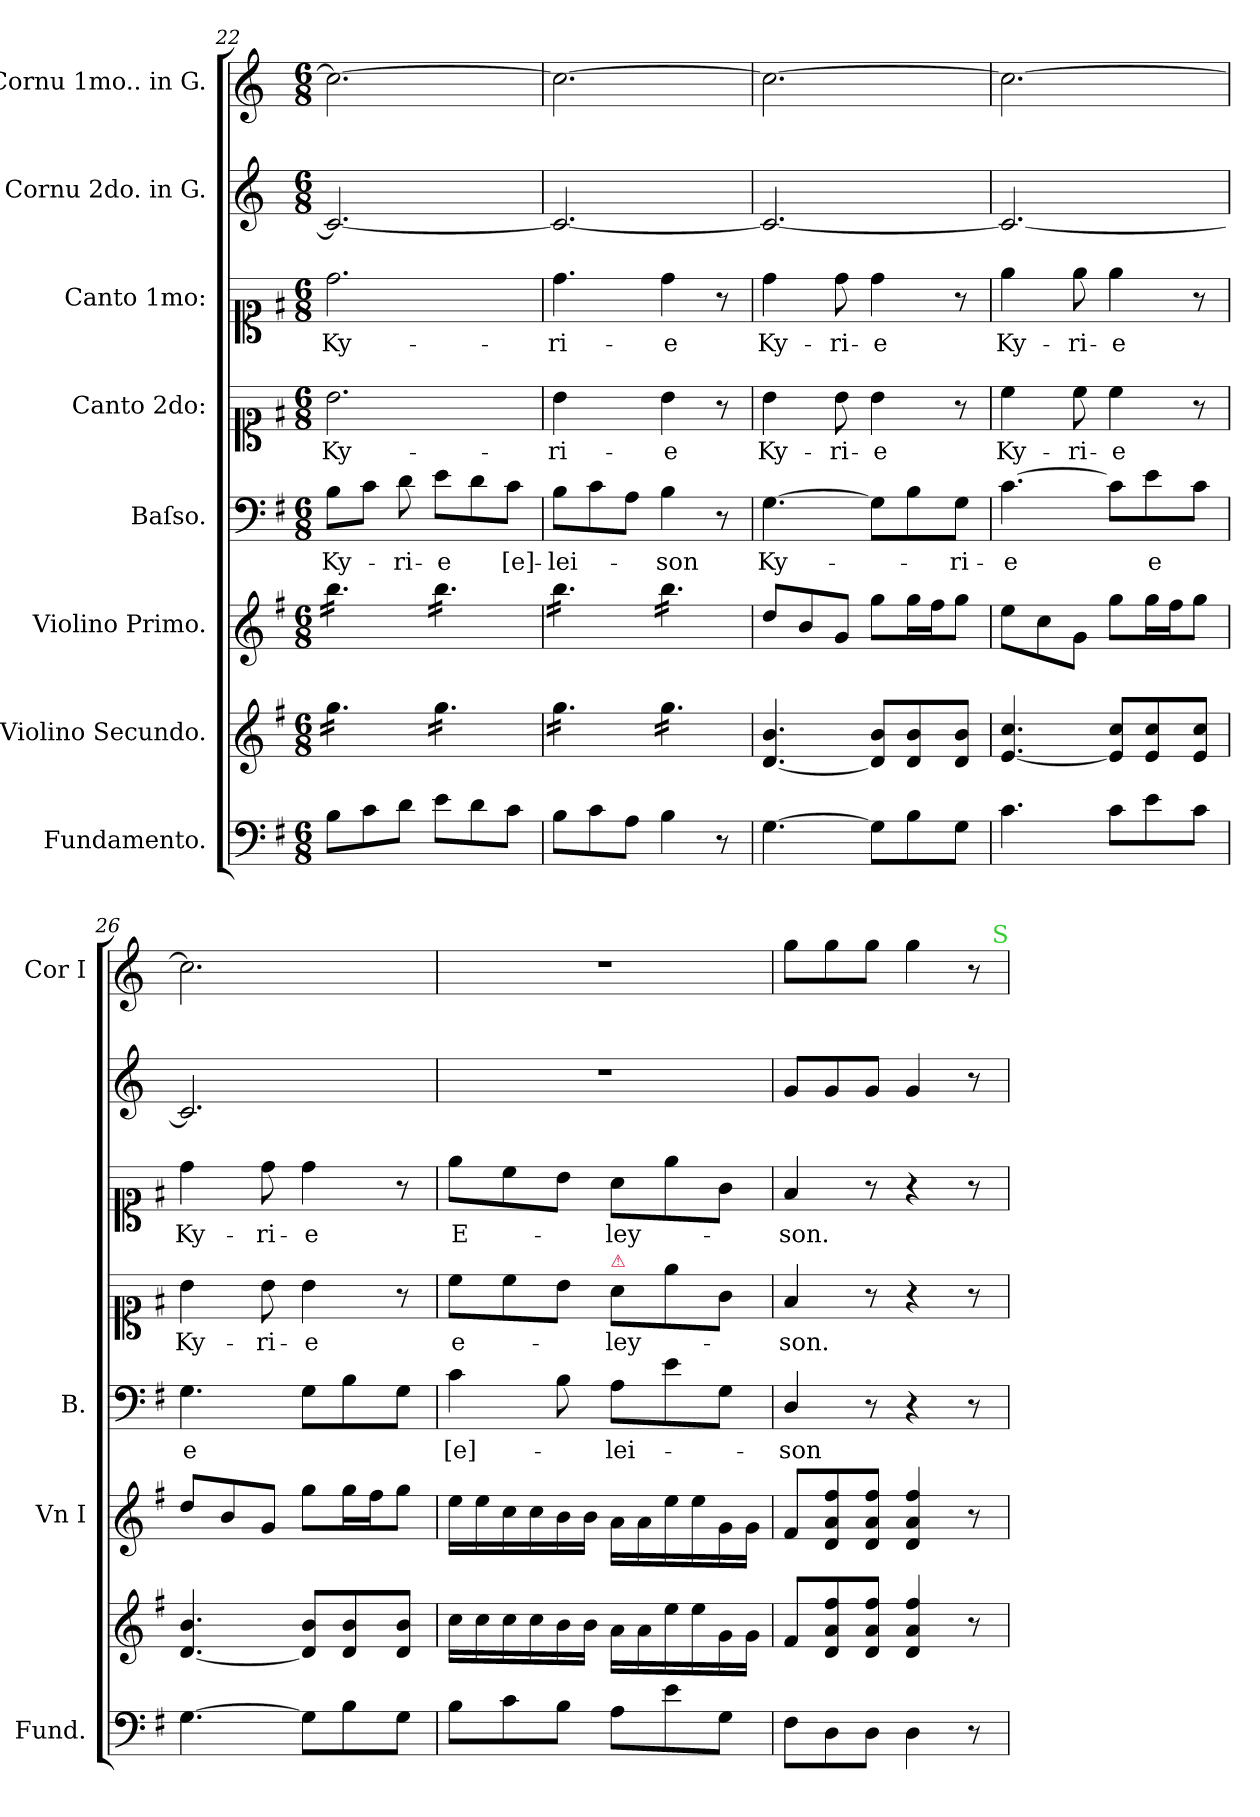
**kern	**kern	**kern	**kern	**text	**kern	**text	**kern	**text	**kern	**kern
*part8	*part7	*part6	*part5	*part5	*part4	*part4	*part3	*part3	*part2	*part1
*staff8	*staff7	*staff6	*staff5	*staff5	*staff4	*staff4	*staff3	*staff3	*staff2	*staff1
*I"Fundamento.	*I"Violino Secundo.	*I"Violino Primo.	*I"Baſso.	*	*I"Canto 2do:	*	*I"Canto 1mo:	*	*I"Cornu 2do. in G.	*I"Cornu 1mo.. in G.
*I'Fund.	*	*I'Vn I	*I'B.	*	*	*	*	*	*	*I'Cor I
*clefF4	*clefG2	*clefG2	*clefF4	*	*clefC1	*	*clefC1	*	*clefG2	*clefG2
*	*	*	*	*	*	*	*	*	*ITrd3c5	*ITrd3c5
*k[f#]	*k[f#]	*k[f#]	*k[f#]	*	*k[f#]	*	*k[f#]	*	*k[f#]	*k[f#]
*M6/8	*M6/8	*M6/8	*M6/8	*	*M6/8	*	*M6/8	*	*M6/8	*M6/8
=22	=22	=22	=22	=22	=22	=22	=22	=22	=22	=22
!	!	!	!	!	!	!LO:LY:i	!	!LO:LY:i	!	!
*	*tremolo	*	*	*	*	*	*	*	*	*
*	*	*tremolo	*	*	*	*	*	*	*	*
8B\L	16gg\LL	16bb\LL	8B\L	Ky-	2.b\	Ky-	2.dd\	Ky-	2.G/_>	2.g\_<
.	16gg\	16bb\	.	.	.	.	.	.	.	.
8c\	16gg\	16bb\	8c\J	.	.	.	.	.	.	.
.	16gg\	16bb\	.	.	.	.	.	.	.	.
8d\J	16gg\	16bb\	8d\	-ri-	.	.	.	.	.	.
.	16gg\JJ	16bb\JJ	.	.	.	.	.	.	.	.
8e\L	16gg\LL	16bb\LL	8e\L	-e	.	.	.	.	.	.
.	16gg\	16bb\	.	.	.	.	.	.	.	.
8d\	16gg\	16bb\	8d\	.	.	.	.	.	.	.
.	16gg\	16bb\	.	.	.	.	.	.	.	.
!	!	!	!	!LO:LY:i	!	!	!	!	!	!
8c\J	16gg\	16bb\	8c\J	[e]-	.	.	.	.	.	.
.	16gg\JJ	16bb\JJ	.	.	.	.	.	.	.	.
=23	=23	=23	=23	=23	=23	=23	=23	=23	=23	=23
!	!	!	!	!	!LO:N:vis=4	!LO:LY:i	!	!LO:LY:i	!	!
8B\L	16gg\LL	16bb\LL	8B\L	-lei-	4.b\	-ri-	4.dd\	-ri-	2.G/_>	2.g\_<
.	16gg\	16bb\	.	.	.	.	.	.	.	.
8c\	16gg\	16bb\	8c\	.	.	.	.	.	.	.
.	16gg\	16bb\	.	.	.	.	.	.	.	.
8A\J	16gg\	16bb\	8A\J	.	.	.	.	.	.	.
.	16gg\JJ	16bb\JJ	.	.	.	.	.	.	.	.
!	!	!	!	!	!	!LO:LY:i	!	!LO:LY:i	!	!
4B\	16gg\LL	16bb\LL	4B\	-son	4b\	-e	4dd\	-e	.	.
.	16gg\	16bb\	.	.	.	.	.	.	.	.
.	16gg\	16bb\	.	.	.	.	.	.	.	.
.	16gg\	16bb\	.	.	.	.	.	.	.	.
8r	16gg\	16bb\	8r	.	8r	.	8r	.	.	.
.	16gg\JJ	16bb\JJ	.	.	.	.	.	.	.	.
*	*	*Xtremolo	*	*	*	*	*	*	*	*
*	*Xtremolo	*	*	*	*	*	*	*	*	*
=24	=24	=24	=24	=24	=24	=24	=24	=24	=24	=24
[4.G\	[4.d/ 4.b/	8dd/L	[4.G\	Ky-	4b\	Ky-	4dd\	Ky-	2.G/_>	2.g\_<
.	.	8b/	.	.	.	.	.	.	.	.
.	.	8g/J	.	.	8b\	-ri-	8dd\	-ri-	.	.
8G\L]	8d]/ 8b/L	8gg\L	8G\L]	.	4b\	-e	4dd\	-e	.	.
8B\	8d/ 8b/	16gg\L	8B\	.	.	.	.	.	.	.
.	.	16ff#\J	.	.	.	.	.	.	.	.
8G\J	8d/ 8b/J	8gg\J	8G\J	-ri-	8r	.	8r	.	.	.
=25	=25	=25	=25	=25	=25	=25	=25	=25	=25	=25
!	!	!	!	!	!	!LO:LY:i	!	!LO:LY:i	!	!
4.c\	[4.e/ 4.cc/	8ee\L	[4.c\	-e	4cc\	Ky-	4ee\	Ky-	2.G/_	2.g\_
.	.	8cc\	.	.	.	.	.	.	.	.
!	!	!	!	!	!	!LO:LY:i	!	!LO:LY:i	!	!
.	.	8g\J	.	.	8cc\	-ri-	8ee\	-ri-	.	.
!	!	!	!	!	!	!LO:LY:i	!	!LO:LY:i	!	!
8c\L	8e]/ 8cc/L	8gg\L	8c\L]	.	4cc\	-e	4ee\	-e	.	.
!	!	!	!	!LO:LY:i	!	!	!	!	!	!
8e\	8e/ 8cc/	16gg\L	8e\	e	.	.	.	.	.	.
.	.	16ff#\J	.	.	.	.	.	.	.	.
8c\J	8e/ 8cc/J	8gg\J	8c\J	.	8r	.	8r	.	.	.
=26	=26	=26	=26	=26	=26	=26	=26	=26	=26	=26
!	!	!	!	!LO:LY:i	!	!	!	!	!	!
[4.G\	[4.d/ 4.b/	8dd/L	4.G\	e	4b\	Ky-	4dd\	Ky-	2.G/]	2.g\]
.	.	8b/	.	.	.	.	.	.	.	.
.	.	8g/J	.	.	8b\	-ri-	8dd\	-ri-	.	.
8G\L]	8d]/ 8b/L	8gg\L	8G\L	.	4b\	-e	4dd\	-e	.	.
8B\	8d/ 8b/	16gg\L	8B\	.	.	.	.	.	.	.
.	.	16ff#\J	.	.	.	.	.	.	.	.
8G\J	8d/ 8b/J	8gg\J	8G\J	.	8r	.	8r	.	.	.
=27	=27	=27	=27	=27	=27	=27	=27	=27	=27	=27
!	!	!	!	!LO:LY:i	!	!	!	!	!	!
8B\L	16cc\LL	16ee\LL	4c\	[e]-	8cc\L	e-	8ee\L	E-	2.r	2.r
.	16cc\	16ee\	.	.	.	.	.	.	.	.
8c\	16cc\	16cc\	.	.	8cc\	.	8cc\	.	.	.
.	16cc\	16cc\	.	.	.	.	.	.	.	.
8B\J	16b\	16b\	8B\	.	8b\J	.	8b\J	.	.	.
.	16b\JJ	16b\JJ	.	.	.	.	.	.	.	.
!	!	!	!	!	!LO:TX:a:color=crimson:t=⚠	!	!	!	!	!
8A\L	16a\LL	16a\LL	8A\L	-lei-	8a\L	-ley-	8a\L	-ley-	.	.
.	16a\	16a\	.	.	.	.	.	.	.	.
8e\	16ee\	16ee\	8e\	.	8ee\	.	8ee\	.	.	.
.	16ee\	16ee\	.	.	.	.	.	.	.	.
8G\J	16g\	16g\	8G\J	.	8g/J	.	8g\J	.	.	.
.	16g\JJ	16g\JJ	.	.	.	.	.	.	.	.
=28	=28	=28	=28	=28	=28	=28	=28	=28	=28	=28
8F#\L	8f#/L	8f#/L	4D/	-son	4f#/	-son.	4f#/	-son.	8d/L	8dd\L
8D\	8d/ 8a/ 8ff#/	8d/ 8a/ 8ff#/	.	.	.	.	.	.	8d/	8dd\
8D\J	8d/ 8a/ 8ff#/J	8d/ 8a/ 8ff#/J	8r	.	8r	.	8r	.	8d/J	8dd\J
4D\	4d/ 4a/ 4ff#/	4d/ 4a/ 4ff#/	4r	.	4r	.	4r	.	4d/	4dd\
8r	8r	8r	8r	.	8r	.	8r	.	8r	8r
!	!	!	!	!	!	!	!	!	!	!LO:TX:a:color=limegreen:t=S
=	=	=	=	=	=	=	=	=	=	=
*-	*-	*-	*-	*-	*-	*-	*-	*-	*-	*-
